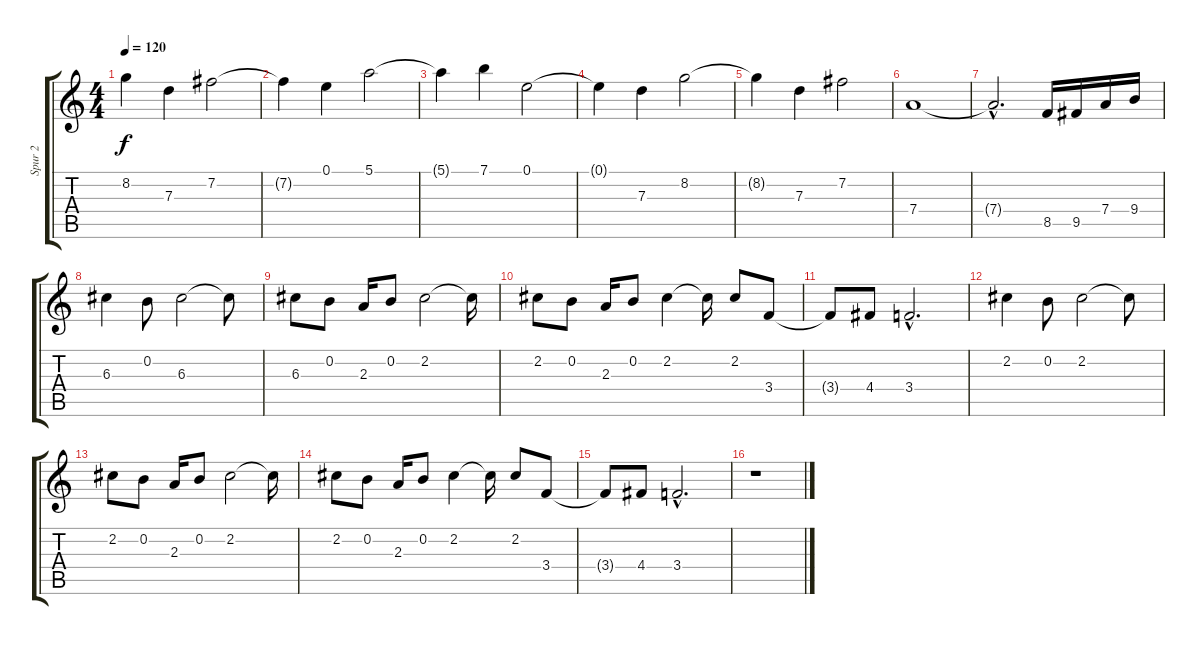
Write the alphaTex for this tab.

\track ("Spur 2" "Spur 2") {instrument electricguitarclean}
\staff {score tabs}
\tuning (E4 B3 G3 D3 A2 E2) {hide}
\ts (4 4)
\tempo 120
\clef g2
\ks c
8.2{t}.4{dy f} 7.3.4 7.2.2 |
7.2{t}.4 0.1.4 5.1.2 |
5.1{t}.4 7.1.4 0.1.2 |
0.1{t}.4 7.3.4 8.2.2 |
8.2{t}.4 7.3.4 7.2.2 |
7.4.1 |
7.4{hac t}.2{d} 8.5.16 9.5.16 7.4.16 9.4.16 |
6.3.4 0.2.8 6.3.2 6.3{t}.8 |
6.3.8 0.2.8 2.3.16 0.2.8 2.2.2 2.2{t}.16 |
2.2.8 0.2.8 2.3.16 0.2.8 2.2.4 2.2{t}.16 2.2.8 3.4.8 |
3.4{t}.8 4.4.8 3.4{hac}.2{d} |
2.2.4 0.2.8 2.2.2 2.2{t}.8 |
2.2.8 0.2.8 2.3.16 0.2.8 2.2.2 2.2{t}.16 |
2.2.8 0.2.8 2.3.16 0.2.8 2.2.4 2.2{t}.16 2.2.8 3.4.8 |
3.4{t}.8 4.4.8 3.4{hac}.2{d} |
r.1
